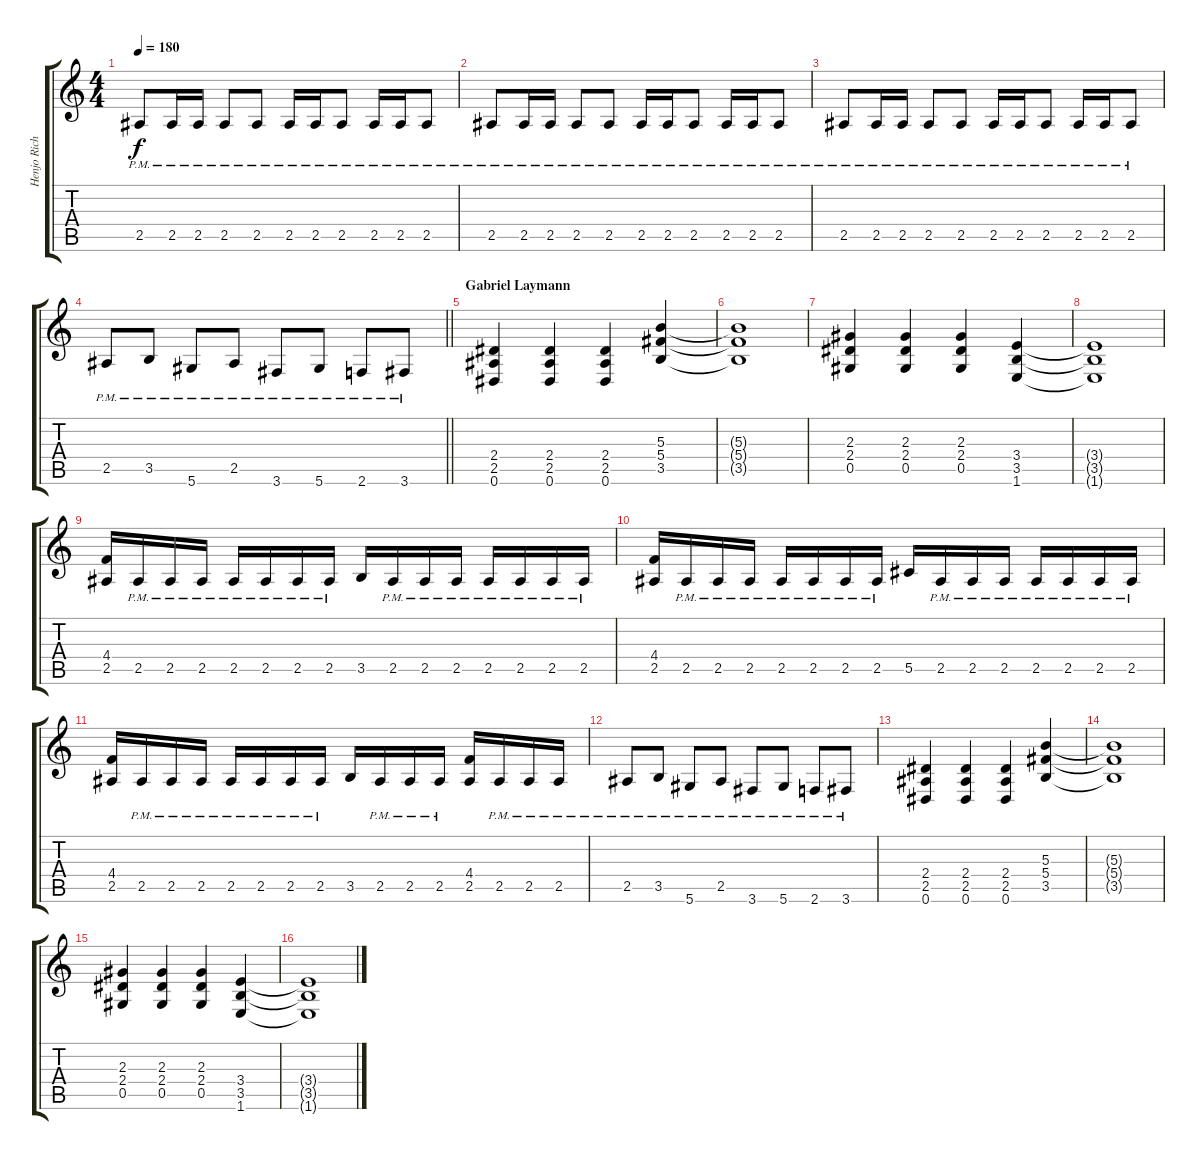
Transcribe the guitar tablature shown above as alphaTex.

\track ("Henjo Richter Lead 2" "Henjo Rich") {instrument distortionguitar}
\staff {score tabs}
\tuning (Eb4 Bb3 Gb3 Db3 Ab2 Eb2) {hide}
\ts (4 4)
\tempo 180
\clef g2
\ks c
2.5{pm}.8{dy f} 2.5{pm}.16 2.5{pm}.16 2.5{pm}.8 2.5{pm}.8 2.5{pm}.16 2.5{pm}.16 2.5{pm}.8 2.5{pm}.16 2.5{pm}.16 2.5{pm}.8 |
2.5{pm}.8 2.5{pm}.16 2.5{pm}.16 2.5{pm}.8 2.5{pm}.8 2.5{pm}.16 2.5{pm}.16 2.5{pm}.8 2.5{pm}.16 2.5{pm}.16 2.5{pm}.8 |
2.5{pm}.8 2.5{pm}.16 2.5{pm}.16 2.5{pm}.8 2.5{pm}.8 2.5{pm}.16 2.5{pm}.16 2.5{pm}.8 2.5{pm}.16 2.5{pm}.16 2.5{pm}.8 |
\barLineRight lightlight
2.5{pm}.8 3.5{pm}.8 5.6{pm}.8 2.5{pm}.8 3.6{pm}.8 5.6{pm}.8 2.6{pm}.8 3.6{pm}.8 |
\section ("" "Gabriel Laymann")
(2.4 2.5 0.6).4 (2.4 2.5 0.6).4 (2.4 2.5 0.6).4 (5.3 5.4 3.5).4 |
(5.3{t} 5.4{t} 3.5{t}).1 |
(2.3 2.4 0.5).4 (2.3 2.4 0.5).4 (2.3 2.4 0.5).4 (3.4 3.5 1.6).4 |
(3.4{t} 3.5{t} 1.6{t}).1 |
(4.4 2.5).16 2.5{pm}.16 2.5{pm}.16 2.5{pm}.16 2.5{pm}.16 2.5{pm}.16 2.5{pm}.16 2.5{pm}.16 3.5.16 2.5{pm}.16 2.5{pm}.16 2.5{pm}.16 2.5{pm}.16 2.5{pm}.16 2.5{pm}.16 2.5{pm}.16 |
(4.4 2.5).16 2.5{pm}.16 2.5{pm}.16 2.5{pm}.16 2.5{pm}.16 2.5{pm}.16 2.5{pm}.16 2.5{pm}.16 5.5.16 2.5{pm}.16 2.5{pm}.16 2.5{pm}.16 2.5{pm}.16 2.5{pm}.16 2.5{pm}.16 2.5{pm}.16 |
(4.4 2.5).16 2.5{pm}.16 2.5{pm}.16 2.5{pm}.16 2.5{pm}.16 2.5{pm}.16 2.5{pm}.16 2.5{pm}.16 3.5.16 2.5{pm}.16 2.5{pm}.16 2.5{pm}.16 (4.4 2.5).16 2.5{pm}.16 2.5{pm}.16 2.5{pm}.16 |
2.5{pm}.8 3.5{pm}.8 5.6{pm}.8 2.5{pm}.8 3.6{pm}.8 5.6{pm}.8 2.6{pm}.8 3.6{pm}.8 |
(2.4 2.5 0.6).4 (2.4 2.5 0.6).4 (2.4 2.5 0.6).4 (5.3 5.4 3.5).4 |
(5.3{t} 5.4{t} 3.5{t}).1 |
(2.3 2.4 0.5).4 (2.3 2.4 0.5).4 (2.3 2.4 0.5).4 (3.4 3.5 1.6).4 |
(3.4{t} 3.5{t} 1.6{t}).1
